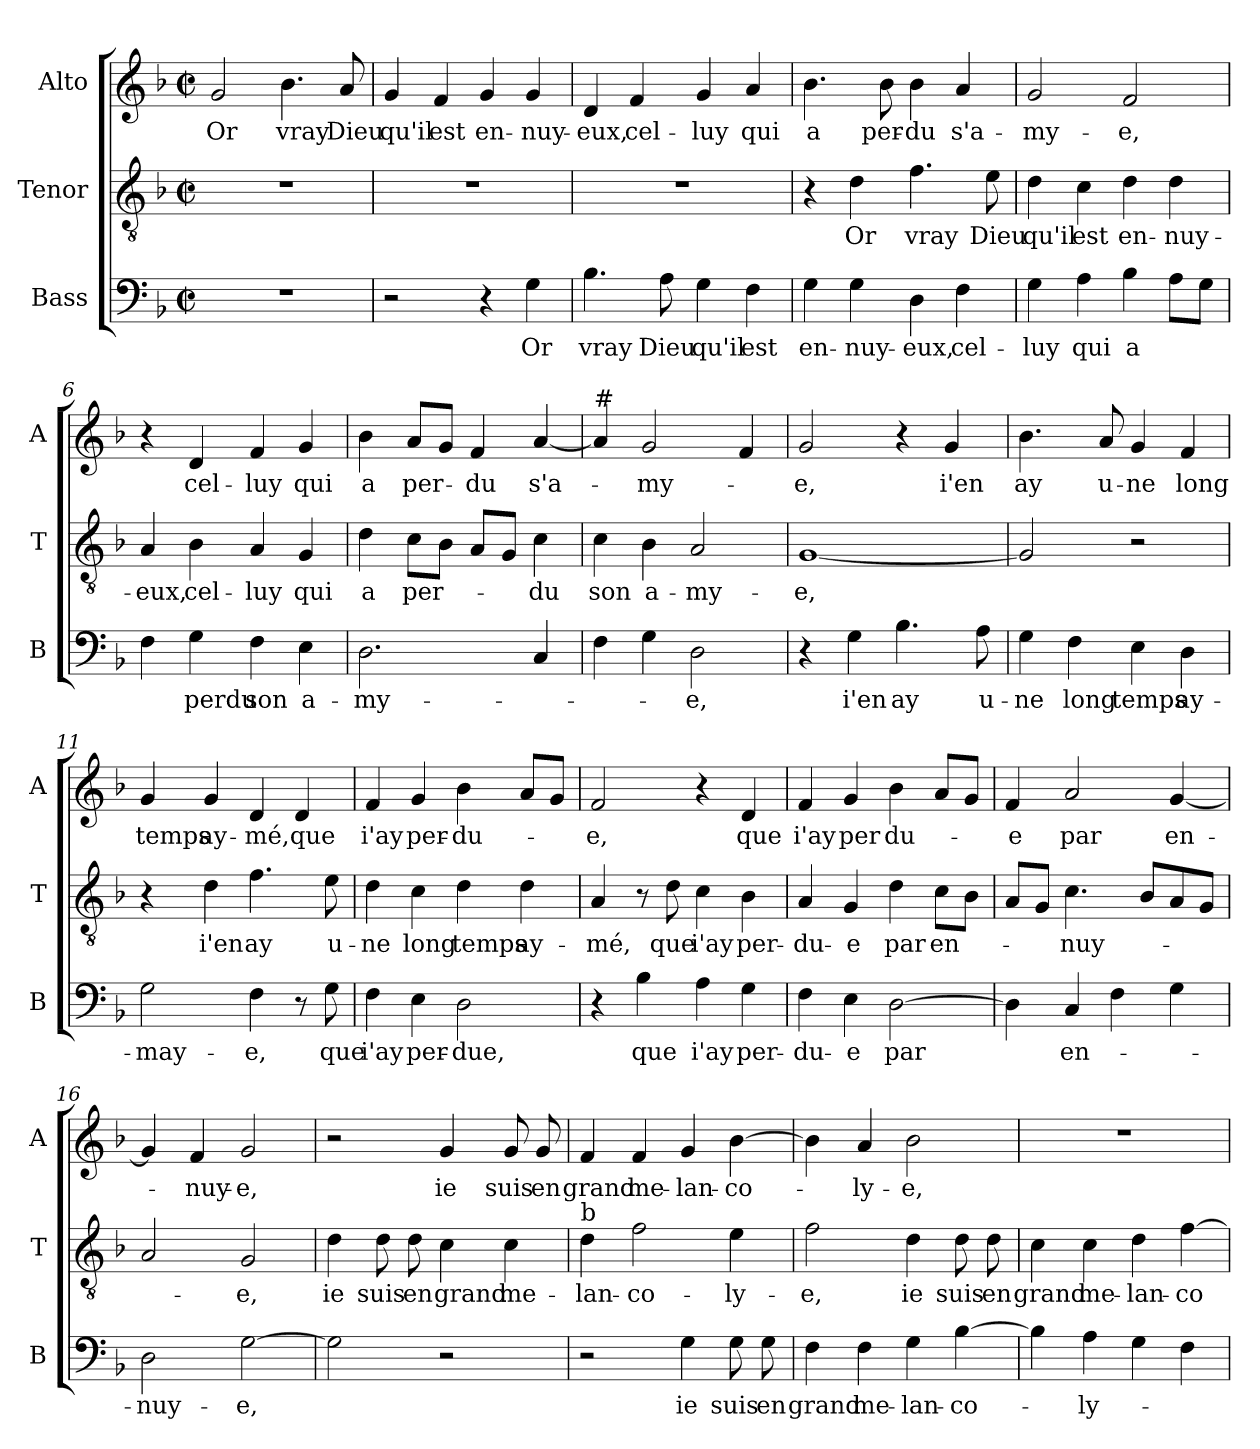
**kern	**text	**kern	**text	**kern	**text
*part3	*part3	*part2	*part2	*part1	*part1
*staff3	*staff3	*staff2	*staff2	*staff1	*staff1
*I"Bass	*	*I"Tenor	*	*I"Alto	*
*I'B	*	*I'T	*	*I'A	*
*clefF4	*	*clefGv2	*	*clefG2	*
*k[b-]	*	*k[b-]	*	*k[b-]	*
*F:	*	*F:	*	*F:	*
*M2/2	*	*M2/2	*	*M2/2	*
*met(c|)	*	*met(c|)	*	*met(c|)	*
=1	=1	=1	=1	=1	=1
!	!	!	!	!	!LO:LY:b
1r	.	1r	.	2g/	Or
!	!	!	!	!	!LO:LY:b
.	.	.	.	4.b-\	vray
!	!	!	!	!	!LO:LY:b
.	.	.	.	8a/	Dieu
=2	=2	=2	=2	=2	=2
!	!	!	!	!	!LO:LY:b
2r	.	1r	.	4g/	qu'il
!	!	!	!	!	!LO:LY:b
.	.	.	.	4f/	est
!	!	!	!	!	!LO:LY:b
4r	.	.	.	4g/	en-
!	!LO:LY:b	!	!	!	!LO:LY:b
4G\	Or	.	.	4g/	-nuy-
=3	=3	=3	=3	=3	=3
!	!LO:LY:b	!	!	!	!LO:LY:b
4.B-\	vray	1r	.	4d/	-eux,
!	!	!	!	!	!LO:LY:b
.	.	.	.	4f/	cel-
!	!LO:LY:b	!	!	!	!
8A\	Dieu	.	.	.	.
!	!LO:LY:b	!	!	!	!LO:LY:b
4G\	qu'il	.	.	4g/	-luy
!	!LO:LY:b	!	!	!	!LO:LY:b
4F\	est	.	.	4a/	qui
=4	=4	=4	=4	=4	=4
!	!LO:LY:b	!	!	!	!LO:LY:b
4G\	en-	4r	.	4.b-\	a
!	!LO:LY:b	!	!LO:LY:b	!	!
4G\	-nuy-	4d\	Or	.	.
!	!	!	!	!	!LO:LY:b
.	.	.	.	8b-\	per-
!	!LO:LY:b	!	!LO:LY:b	!	!LO:LY:b
4D\	-eux,	4.f\	vray	4b-\	-du
!	!LO:LY:b	!	!	!	!LO:LY:b
4F\	cel-	.	.	4a/	s'a-
!	!	!	!LO:LY:b	!	!
.	.	8e\	Dieu	.	.
=5	=5	=5	=5	=5	=5
!	!LO:LY:b	!	!LO:LY:b	!	!LO:LY:b
4G\	-luy	4d\	qu'il	2g/	-my-
!	!LO:LY:b	!	!LO:LY:b	!	!
4A\	qui	4c\	est	.	.
!	!LO:LY:b	!	!LO:LY:b	!	!LO:LY:b
4B-\	a	4d\	en-	2f/	-e,
!	!	!	!LO:LY:b	!	!
8A\L	.	4d\	-nuy-	.	.
8G\J	.	.	.	.	.
!!LO:LB:g=z
=6	=6	=6	=6	=6	=6
!	!	!	!LO:LY:b	!	!
4F\	.	4A/	-eux,	4r	.
!	!LO:LY:b	!	!LO:LY:b	!	!LO:LY:b
4G\	perdu	4B-\	cel-	4d/	cel-
!	!LO:LY:b	!	!LO:LY:b	!	!LO:LY:b
4F\	son	4A/	-luy	4f/	-luy
!	!LO:LY:b	!	!LO:LY:b	!	!LO:LY:b
4E\	a-	4G/	qui	4g/	qui
=7	=7	=7	=7	=7	=7
!	!LO:LY:b	!	!LO:LY:b	!	!LO:LY:b
2.D\	-my-	4d\	a	4b-\	a
!	!	!	!LO:LY:b	!	!LO:LY:b
.	.	8c\L	per-	8a/L	per-
.	.	8B-\J	.	8g/J	.
!	!	!	!	!	!LO:LY:b
.	.	8A/L	.	4f/	-du
.	.	8G/J	.	.	.
!	!	!	!LO:LY:b	!	!LO:LY:b
4C/	.	4c\	-du	[4a/	s'a-
=8	=8	=8	=8	=8	=8
!	!	!	!	!LO:TX:a:t=#	!
!	!	!	!LO:LY:b	!	!
4F\	.	4c\	son	4a/]	.
!	!	!	!LO:LY:b	!	!LO:LY:b
4G\	.	4B-\	a-	2g/	-my-
!	!LO:LY:b	!	!LO:LY:b	!	!
2D\	-e,	2A/	-my-	.	.
.	.	.	.	4f/	.
=9	=9	=9	=9	=9	=9
!	!	!	!LO:LY:b	!	!LO:LY:b
4r	.	[1G	-e,	2g/	-e,
!	!LO:LY:b	!	!	!	!
4G\	i'en	.	.	.	.
!	!LO:LY:b	!	!	!	!
4.B-\	ay	.	.	4r	.
!	!	!	!	!	!LO:LY:b
.	.	.	.	4g/	i'en
!	!LO:LY:b	!	!	!	!
8A\	u-	.	.	.	.
=10	=10	=10	=10	=10	=10
!	!LO:LY:b	!	!	!	!LO:LY:b
4G\	-ne	2G/]	.	4.b-\	ay
!	!LO:LY:b	!	!	!	!
4F\	long	.	.	.	.
!	!	!	!	!	!LO:LY:b
.	.	.	.	8a/	u-
!	!LO:LY:b	!	!	!	!LO:LY:b
4E\	temps	2r	.	4g/	-ne
!	!LO:LY:b	!	!	!	!LO:LY:b
4D\	ay-	.	.	4f/	long
!!LO:LB:g=z
=11	=11	=11	=11	=11	=11
!	!LO:LY:b	!	!	!	!LO:LY:b
2G\	-may-	4r	.	4g/	temps
!	!	!	!LO:LY:b	!	!LO:LY:b
.	.	4d\	i'en	4g/	ay-
!	!LO:LY:b	!	!LO:LY:b	!	!LO:LY:b
4F\	-e,	4.f\	ay	4d/	-mé,
!	!	!	!	!	!LO:LY:b
8r	.	.	.	4d/	que
!	!LO:LY:b	!	!LO:LY:b	!	!
8G\	que	8e\	u-	.	.
=12	=12	=12	=12	=12	=12
!	!LO:LY:b	!	!LO:LY:b	!	!LO:LY:b
4F\	i'ay	4d\	-ne	4f/	i'ay
!	!LO:LY:b	!	!LO:LY:b	!	!LO:LY:b
4E\	per-	4c\	long	4g/	per-
!	!LO:LY:b	!	!LO:LY:b	!	!LO:LY:b
2D\	-due,	4d\	temps	4b-\	-du-
!	!	!	!LO:LY:b	!	!
.	.	4d\	ay-	8a/L	.
.	.	.	.	8g/J	.
=13	=13	=13	=13	=13	=13
!	!	!	!LO:LY:b	!	!LO:LY:b
4r	.	4A/	-mé,	2f/	-e,
!	!LO:LY:b	!	!	!	!
4B-\	que	8r	.	.	.
!	!	!	!LO:LY:b	!	!
.	.	8d\	que	.	.
!	!LO:LY:b	!	!LO:LY:b	!	!
4A\	i'ay	4c\	i'ay	4r	.
!	!LO:LY:b	!	!LO:LY:b	!	!LO:LY:b
4G\	per-	4B-\	per-	4d/	que
=14	=14	=14	=14	=14	=14
!	!LO:LY:b	!	!LO:LY:b	!	!LO:LY:b
4F\	-du-	4A/	-du-	4f/	i'ay
!	!LO:LY:b	!	!LO:LY:b	!	!LO:LY:b
4E\	-e	4G/	-e	4g/	per
!	!LO:LY:b	!	!LO:LY:b	!	!LO:LY:b
[2D\	par	4d\	par	4b-\	du-
!	!	!	!LO:LY:b	!	!
.	.	8c\L	en-	8a/L	.
.	.	8B-\J	.	8g/J	.
=15	=15	=15	=15	=15	=15
!	!	!	!	!	!LO:LY:b
4D\]	.	8A/L	.	4f/	-e
.	.	8G/J	.	.	.
!	!LO:LY:b	!	!LO:LY:b	!	!LO:LY:b
4C/	en-	4.c\	-nuy-	2a/	par
4F\	.	.	.	.	.
.	.	8B-/L	.	.	.
!	!	!	!	!	!LO:LY:b
4G\	.	8A/	.	[4g/	en-
.	.	8G/J	.	.	.
!!LO:PB:g=z
=16	=16	=16	=16	=16	=16
!	!LO:LY:b	!	!	!	!
2D\	-nuy-	2A/	.	4g/]	.
!	!	!	!	!	!LO:LY:b
.	.	.	.	4f/	-nuy-
!	!LO:LY:b	!	!LO:LY:b	!	!LO:LY:b
[2G\	-e,	2G/	-e,	2g/	-e,
=17	=17	=17	=17	=17	=17
!	!	!	!LO:LY:b	!	!
2G\]	.	4d\	ie	2r	.
!	!	!	!LO:LY:b	!	!
.	.	8d\	suis	.	.
!	!	!	!LO:LY:b	!	!
.	.	8d\	en	.	.
!	!	!	!LO:LY:b	!	!LO:LY:b
2r	.	4c\	grand	4g/	ie
!	!	!	!LO:LY:b	!	!LO:LY:b
.	.	4c\	me-	8g/	suis
!	!	!	!	!	!LO:LY:b
.	.	.	.	8g/	en
=18	=18	=18	=18	=18	=18
!	!	!LO:TX:a:t=b	!	!	!
!	!	!	!LO:LY:b	!	!LO:LY:b
2r	.	4d\	-lan-	4f/	grand
!	!	!	!LO:LY:b	!	!LO:LY:b
.	.	2f\	-co-	4f/	me-
!	!LO:LY:b	!	!	!	!LO:LY:b
4G\	ie	.	.	4g/	-lan-
!	!LO:LY:b	!	!LO:LY:b	!	!LO:LY:b
8G\	suis	4e\	-ly-	[4b-\	-co-
!	!LO:LY:b	!	!	!	!
8G\	en	.	.	.	.
=19	=19	=19	=19	=19	=19
!	!LO:LY:b	!	!LO:LY:b	!	!
4F\	grand	2f\	-e,	4b-\]	.
!	!LO:LY:b	!	!	!	!LO:LY:b
4F\	me-	.	.	4a/	-ly-
!	!LO:LY:b	!	!LO:LY:b	!	!LO:LY:b
4G\	-lan-	4d\	ie	2b-\	-e,
!	!LO:LY:b	!	!LO:LY:b	!	!
[4B-\	-co-	8d\	suis	.	.
!	!	!	!LO:LY:b	!	!
.	.	8d\	en	.	.
=20	=20	=20	=20	=20	=20
!	!	!	!LO:LY:b	!	!
4B-\]	.	4c\	grand	1r	.
!	!LO:LY:b	!	!LO:LY:b	!	!
4A\	-ly-	4c\	me-	.	.
!	!	!	!LO:LY:b	!	!
4G\	.	4d\	-lan-	.	.
!	!	!	!LO:LY:b	!	!
4F\	.	[4f\	-co-	.	.
=	=	=	=	=	=
*-	*-	*-	*-	*-	*-
